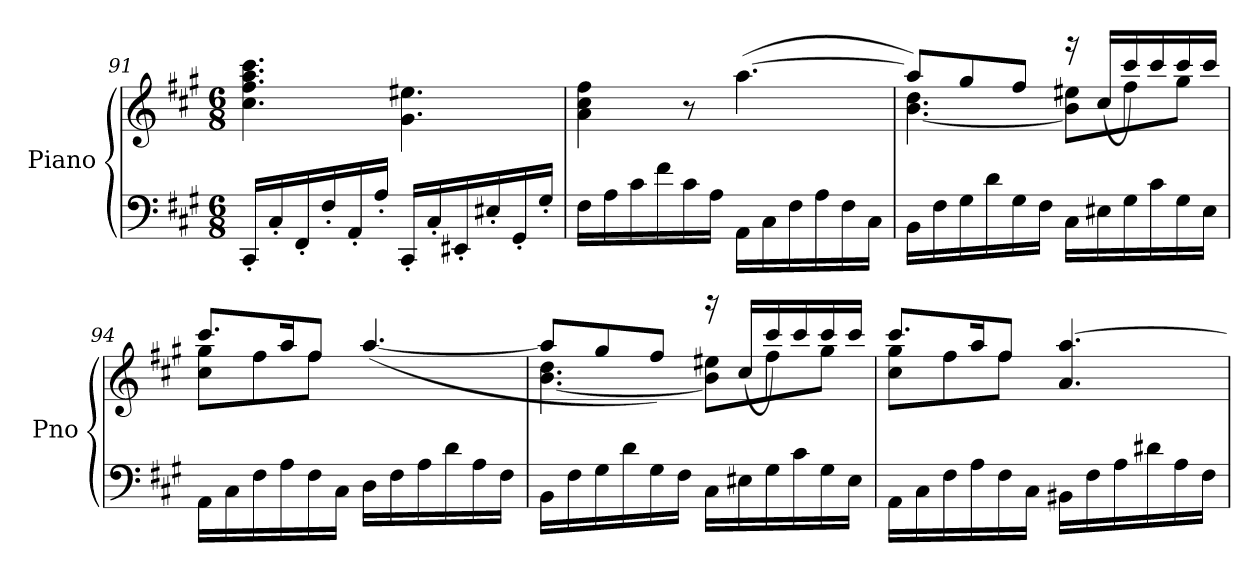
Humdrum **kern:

**kern	**kern
*part1	*part1
*staff2	*staff1
*I"Piano	*
*I'Pno	*
*clefF4	*clefG2
*k[f#c#g#]	*k[f#c#g#]
*M6/8	*M6/8
=91	=91
16CC#'/LL	4.cc#\ 4.ff#\ 4.aa\ 4.ccc#\
16C#'/	.
16FF#'/	.
16F#'/	.
16AA'/	.
16A'/JJ	.
16CC#'/LL	4.g#\ 4.ee#X\
16C#'/	.
16EE#X'/	.
16E#X'/	.
16GG#'/	.
16G#'/JJ	.
=92	=92
16F#\LL	4a\ 4cc#\ 4ff#\
16A\	.
16c#\	.
16f#\	.
16c#\	8r
16A\JJ	.
16AA\LL	(>[4.aa\
16C#\	.
16F#\	.
16A\	.
16F#\	.
16C#\JJ	.
!!LO:LB:g=z
=93	=93
*	*^
16BB\LL	8aa/L])	[4.b\ 4.dd\
16F#\	.	.
16G#\	8gg#/	.
16d\	.	.
16G#\	8ff#/J	.
16F#\JJ	.	.
16C#\LL	8b\] 8ee#X\L	16rggg
16E#X\	.	(16cc#/LL
16G#\	8ff#\	16ccc#/)
16c#\	.	16ccc#/
16G#\	8gg#\J	16ccc#/
16E#\JJ	.	16ccc#/JJ
=94	=94	=94
16AA\LL	8.ccc#/L	8cc#\ 8gg#\L
16C#\	.	.
16F#\	.	8ff#\
16A\	16aa/K	.
16F#\	8ff#/J	8ff#\J
16C#\JJ	.	.
16D\LL	([4.aa/	4.ryy
16F#\	.	.
16A\	.	.
16d\	.	.
16A\	.	.
16F#\JJ	.	.
=95	=95	=95
16BB\LL	8aa/L]	[4.b\ 4.dd\
16F#\	.	.
16G#\	8gg#/	.
16d\	.	.
16G#\	8ff#/J)	.
16F#\JJ	.	.
16C#\LL	8b\] 8ee#X\L	16rbbb
16E#X\	.	(16cc#/LL
16G#\	8ff#\	16ccc#/)
16c#\	.	16ccc#/
16G#\	8gg#\J	16ccc#/
16E#\JJ	.	16ccc#/JJ
!!LO:LB:g=z	!!
=96	=96	=96
16AA\LL	8.ccc#/L	8cc#\ 8gg#\L
16C#\	.	.
16F#\	.	8ff#\
16A\	16aa/K	.
16F#\	8ff#/J	8ff#\J
16C#\JJ	.	.
16BB#X\LL	4.a/ [4.aa/	4.ryy
16F#\	.	.
16A\	.	.
16d#X\	.	.
16A\	.	.
16F#\JJ	.	.
*	*v	*v
=	=
*-	*-
